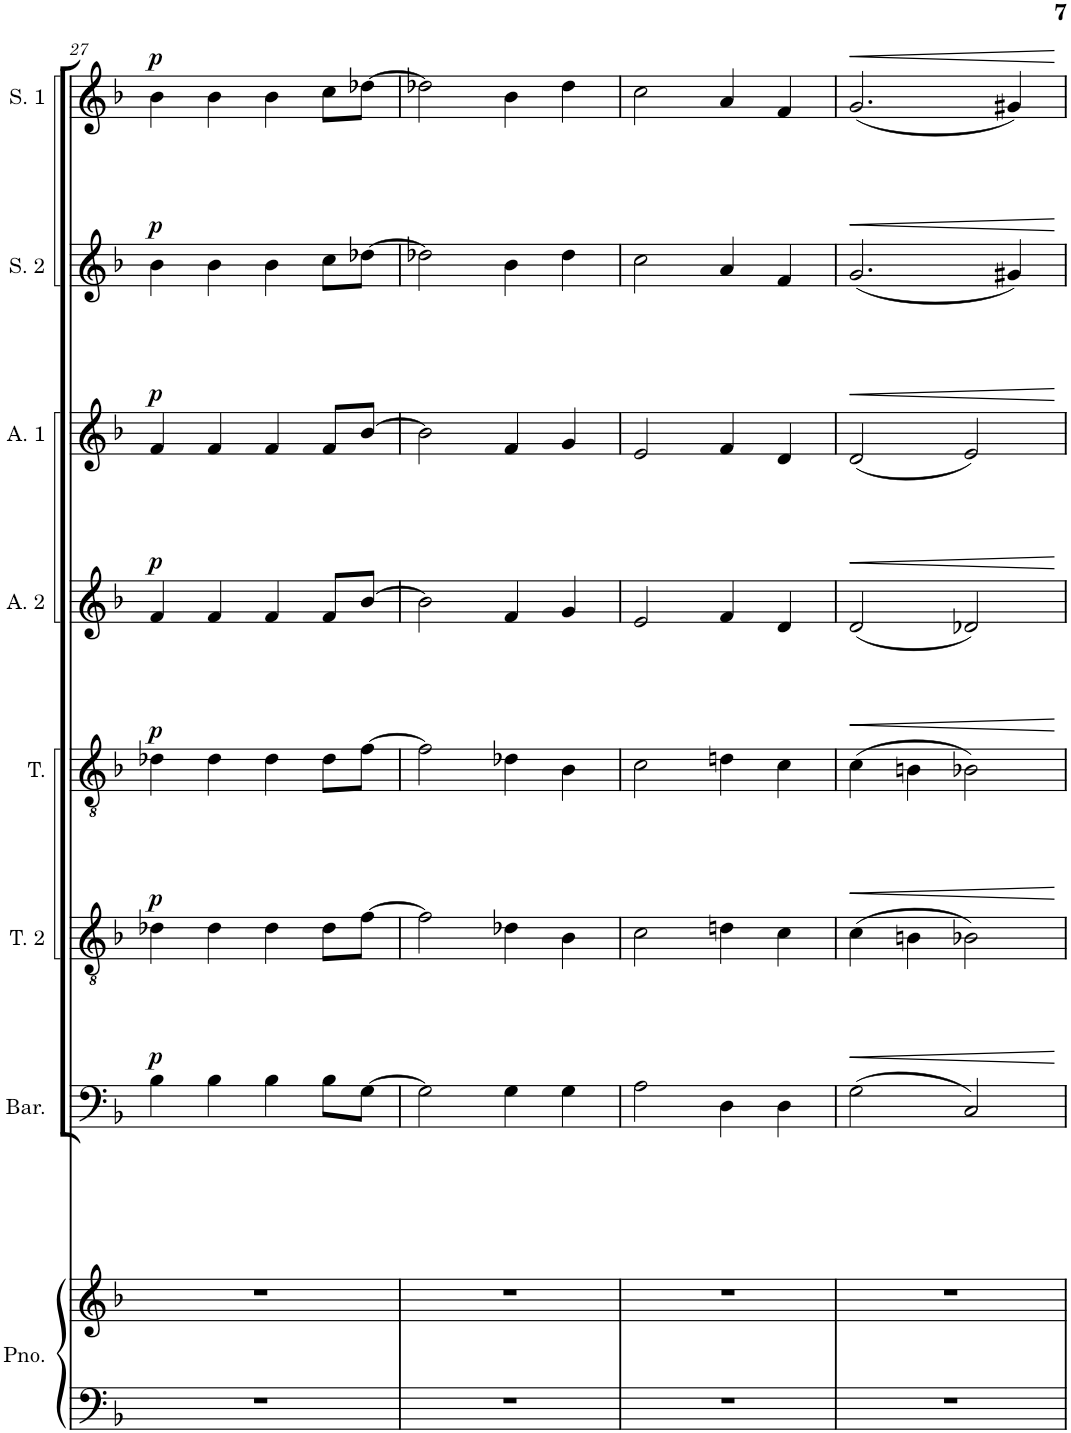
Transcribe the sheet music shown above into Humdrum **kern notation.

**kern	**kern	**kern	**dynam	**kern	**dynam	**kern	**dynam	**kern	**dynam	**kern	**dynam	**kern	**dynam	**kern	**dynam
*part8	*part8	*part7	*part7	*part6	*part6	*part5	*part5	*part4	*part4	*part3	*part3	*part2	*part2	*part1	*part1
*staff9	*staff8	*staff7	*staff7	*staff6	*staff6	*staff5	*staff5	*staff4	*staff4	*staff3	*staff3	*staff2	*staff2	*staff1	*staff1
*I"Piano	*	*I"Baritone	*	*I"Tenor 2	*	*I"Tenor	*	*I"Alto 2	*	*I"Alto 1	*	*I"Soprano 2	*	*I"Soprano 1	*
*I'Pno.	*	*I'Bar.	*	*I'T. 2	*	*I'T.	*	*I'A. 2	*	*I'A. 1	*	*I'S. 2	*	*I'S. 1	*
!!LO:PB:g=z
*clefF4	*clefG2	*clefF4	*	*clefGv2	*	*clefGv2	*	*clefG2	*	*clefG2	*	*clefG2	*	*clefG2	*
*k[b-]	*k[b-]	*k[b-]	*	*k[b-]	*	*k[b-]	*	*k[b-]	*	*k[b-]	*	*k[b-]	*	*k[b-]	*
*M4/4	*M4/4	*M4/4	*	*M4/4	*	*M4/4	*	*M4/4	*	*M4/4	*	*M4/4	*	*M4/4	*
=27	=27	=27	=27	=27	=27	=27	=27	=27	=27	=27	=27	=27	=27	=27	=27
!	!	!	!LO:DY:a	!	!LO:DY:a	!	!LO:DY:a	!	!LO:DY:a	!	!LO:DY:a	!	!LO:DY:a	!	!LO:DY:a
1r	1r	4B-\	p	4d-X\	p	4d-X\	p	4f/	p	4f/	p	4b-\	p	4b-\	p
.	.	4B-\	.	4d-\	.	4d-\	.	4f/	.	4f/	.	4b-\	.	4b-\	.
.	.	4B-\	.	4d-\	.	4d-\	.	4f/	.	4f/	.	4b-\	.	4b-\	.
.	.	8B-\L	.	8d-\L	.	8d-\L	.	8f/L	.	8f/L	.	8cc\L	.	8cc\L	.
.	.	[8G\J	.	[8f\J	.	[8f\J	.	[8b-/J	.	[8b-/J	.	[8dd-X\J	.	[8dd-X\J	.
=28	=28	=28	=28	=28	=28	=28	=28	=28	=28	=28	=28	=28	=28	=28	=28
1r	1r	2G\]	.	2f\]	.	2f\]	.	2b-\]	.	2b-\]	.	2dd-X\]	.	2dd-X\]	.
.	.	4G\	.	4d-X\	.	4d-X\	.	4f/	.	4f/	.	4b-\	.	4b-\	.
.	.	4G\	.	4B-\	.	4B-\	.	4g/	.	4g/	.	4dd-\	.	4dd-\	.
=29	=29	=29	=29	=29	=29	=29	=29	=29	=29	=29	=29	=29	=29	=29	=29
1r	1r	2A\	.	2c\	.	2c\	.	2e/	.	2e/	.	2cc\	.	2cc\	.
.	.	4D\	.	4dn\	.	4dn\	.	4f/	.	4f/	.	4a/	.	4a/	.
.	.	4D\	.	4c\	.	4c\	.	4d/	.	4d/	.	4f/	.	4f/	.
=30	=30	=30	=30	=30	=30	=30	=30	=30	=30	=30	=30	=30	=30	=30	=30
!	!	!	!LO:HP:b	!	!LO:HP:b	!	!LO:HP:b	!	!LO:HP:b	!	!LO:HP:b	!	!LO:HP:b	!	!LO:HP:b
1r	1r	(2G\	<	(4c\	<	(4c\	<	(2d/	<	(2d/	<	(2.g/	<	(2.g/	<
.	.	.	.	4Bn\	.	4Bn\	.	.	.	.	.	.	.	.	.
.	.	2C/)	.	2B-X\)	.	2B-X\)	.	2d-X/)	.	2e/)	.	.	.	.	.
.	.	.	.	.	.	.	.	.	.	.	.	4g#X/)	.	4g#X/)	.
.	.	.	[	.	[	.	[	.	[	.	[	.	[	.	[
=	=	=	=	=	=	=	=	=	=	=	=	=	=	=	=
*-	*-	*-	*-	*-	*-	*-	*-	*-	*-	*-	*-	*-	*-	*-	*-
